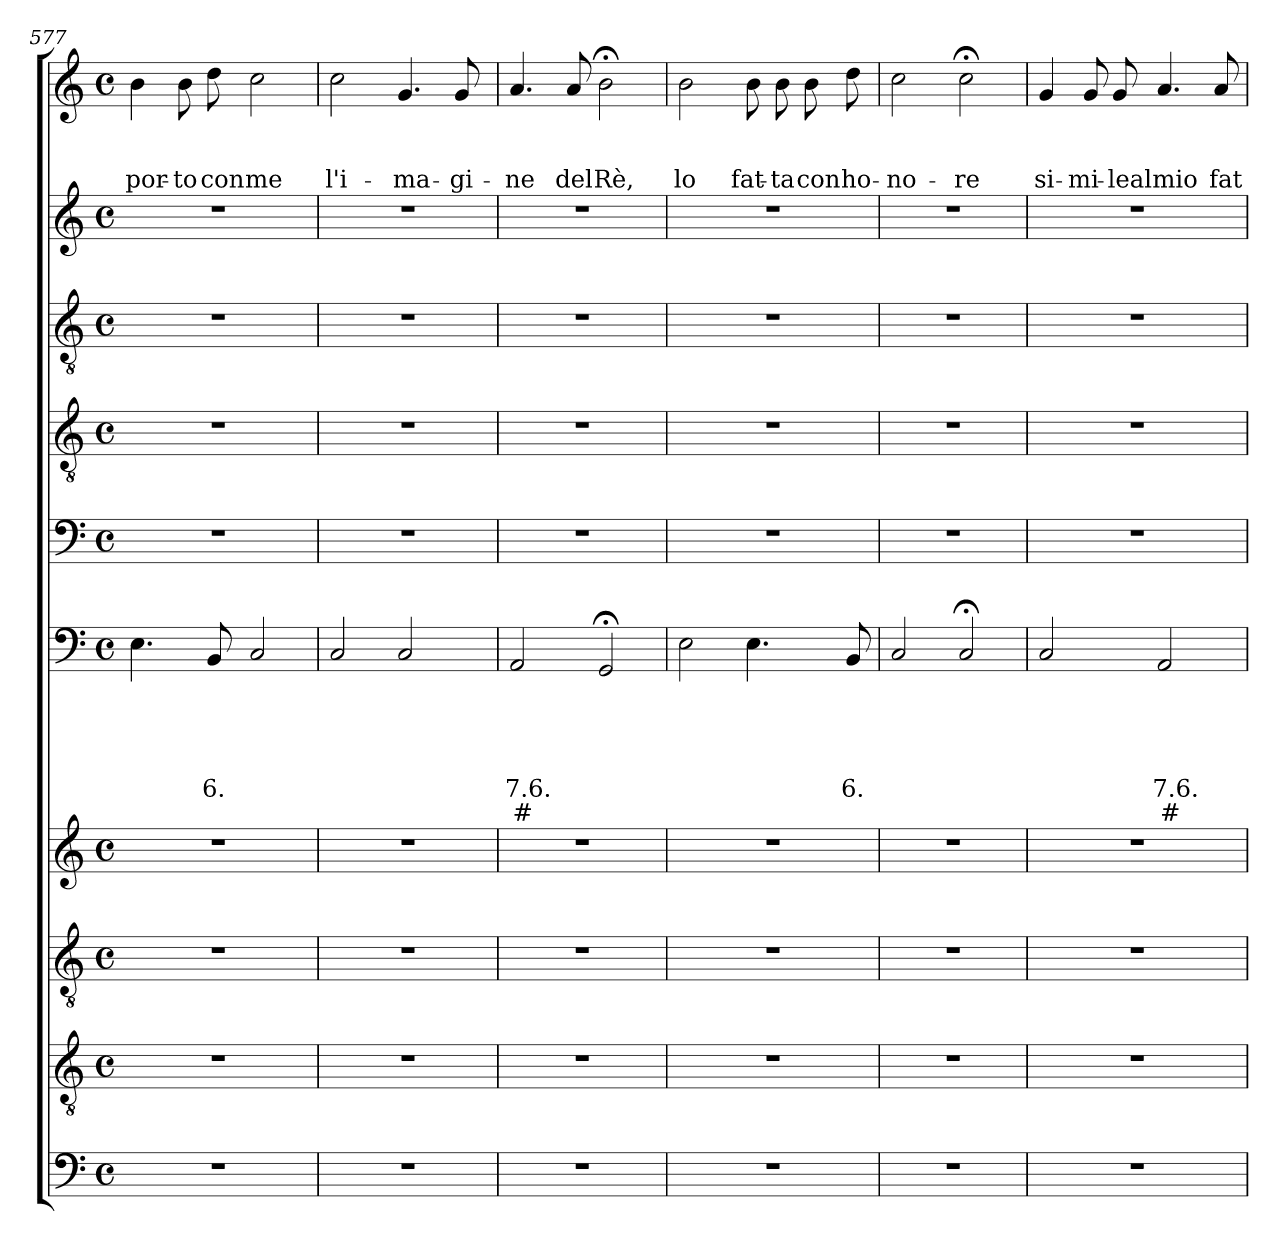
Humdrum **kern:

**kern	**kern	**kern	**kern	**kern	**text	**text	**text	**text	**text	**text	**kern	**kern	**kern	**kern	**kern	**text	**text	**text
*part10	*part9	*part8	*part7	*part6	*part6	*part6	*part6	*part6	*part6	*part6	*part5	*part4	*part3	*part2	*part1	*part1	*part1	*part1
*staff10	*staff9	*staff8	*staff7	*staff6	*staff6	*staff6	*staff6	*staff6	*staff6	*staff6	*staff5	*staff4	*staff3	*staff2	*staff1	*staff1	*staff1	*staff1
!!LO:LB:g=z
*clefF4	*clefGv2	*clefGv2	*clefG2	*clefF4	*	*	*	*	*	*	*clefF4	*clefGv2	*clefGv2	*clefG2	*clefG2	*	*	*
*k[]	*k[]	*k[]	*k[]	*k[]	*	*	*	*	*	*	*k[]	*k[]	*k[]	*k[]	*k[]	*	*	*
*C:	*C:	*C:	*C:	*C:	*	*	*	*	*	*	*C:	*C:	*C:	*C:	*C:	*	*	*
*M4/4	*M4/4	*M4/4	*M4/4	*M4/4	*	*	*	*	*	*	*M4/4	*M4/4	*M4/4	*M4/4	*M4/4	*	*	*
*met(c)	*met(c)	*met(c)	*met(c)	*met(c)	*	*	*	*	*	*	*met(c)	*met(c)	*met(c)	*met(c)	*met(c)	*	*	*
=577	=577	=577	=577	=577	=577	=577	=577	=577	=577	=577	=577	=577	=577	=577	=577	=577	=577	=577
1r	1r	1r	1r	4.E\	.	.	.	.	.	.	1r	1r	1r	1r	4b\	.	.	por-
.	.	.	.	.	.	.	.	.	.	.	.	.	.	.	8b\	.	.	-to
.	.	.	.	8BB/	.	.	.	.	6.	.	.	.	.	.	8dd\	.	.	con
.	.	.	.	2C/	.	.	.	.	.	.	.	.	.	.	2cc\	.	.	me
=578	=578	=578	=578	=578	=578	=578	=578	=578	=578	=578	=578	=578	=578	=578	=578	=578	=578	=578
1r	1r	1r	1r	2C/	.	.	.	.	.	.	1r	1r	1r	1r	2cc\	.	.	l'i-
.	.	.	.	2C/	.	.	.	.	.	.	.	.	.	.	4.g/	.	.	-ma-
.	.	.	.	.	.	.	.	.	.	.	.	.	.	.	8g/	.	.	-gi-
=579	=579	=579	=579	=579	=579	=579	=579	=579	=579	=579	=579	=579	=579	=579	=579	=579	=579	=579
1r	1r	1r	1r	2AA/	.	.	.	.	7.6.	#	1r	1r	1r	1r	4.a/	.	.	-ne
.	.	.	.	.	.	.	.	.	.	.	.	.	.	.	8a/	.	.	del
.	.	.	.	2GG;</	.	.	.	.	.	.	.	.	.	.	2b;<\	.	.	Rè,
=580	=580	=580	=580	=580	=580	=580	=580	=580	=580	=580	=580	=580	=580	=580	=580	=580	=580	=580
1r	1r	1r	1r	2E\	.	.	.	.	.	.	1r	1r	1r	1r	2b\	.	.	lo
.	.	.	.	4.E\	.	.	.	.	.	.	.	.	.	.	8b\	.	.	fat-
.	.	.	.	.	.	.	.	.	.	.	.	.	.	.	8b\	.	.	-ta
.	.	.	.	.	.	.	.	.	.	.	.	.	.	.	8b\	.	.	con
.	.	.	.	8BB/	.	.	.	.	6.	.	.	.	.	.	8dd\	.	.	ho-
=581	=581	=581	=581	=581	=581	=581	=581	=581	=581	=581	=581	=581	=581	=581	=581	=581	=581	=581
1r	1r	1r	1r	2C/	.	.	.	.	.	.	1r	1r	1r	1r	2cc\	.	.	-no-
.	.	.	.	2C;</	.	.	.	.	.	.	.	.	.	.	2cc;<\	.	.	-re
=582	=582	=582	=582	=582	=582	=582	=582	=582	=582	=582	=582	=582	=582	=582	=582	=582	=582	=582
1r	1r	1r	1r	2C/	.	.	.	.	.	.	1r	1r	1r	1r	4g/	.	.	si-
.	.	.	.	.	.	.	.	.	.	.	.	.	.	.	8g/	.	.	-mi-
.	.	.	.	.	.	.	.	.	.	.	.	.	.	.	8g/	.	.	-leal
.	.	.	.	2AA/	.	.	.	.	7.6.	#	.	.	.	.	4.a/	.	.	mio
.	.	.	.	.	.	.	.	.	.	.	.	.	.	.	8a/	.	.	fat-
=	=	=	=	=	=	=	=	=	=	=	=	=	=	=	=	=	=	=
*-	*-	*-	*-	*-	*-	*-	*-	*-	*-	*-	*-	*-	*-	*-	*-	*-	*-	*-
